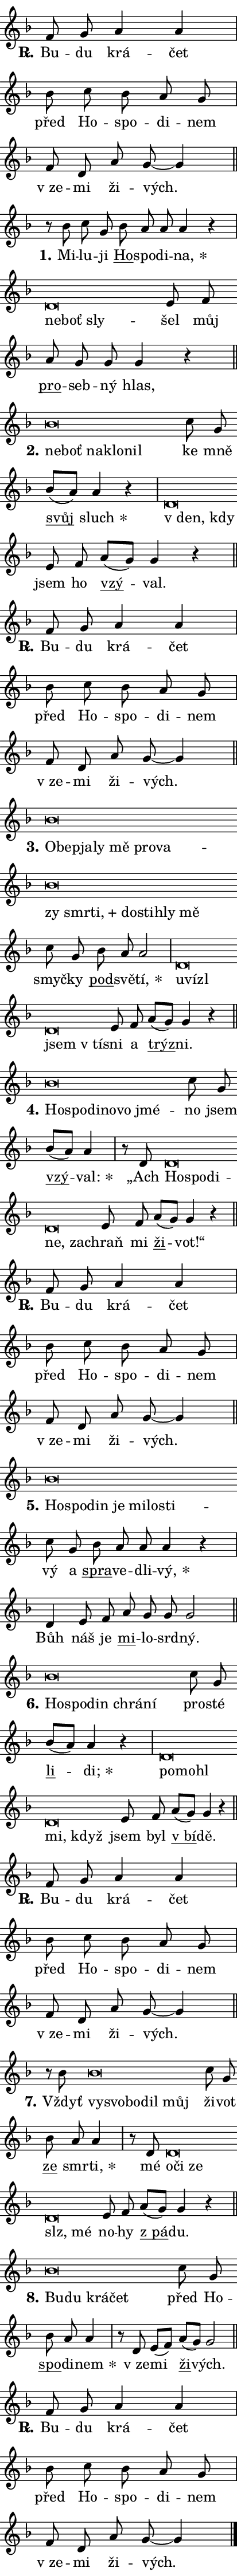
\version "2.22.1"
\header { tagline = "" }
\paper {
  indent = 0\cm
  top-margin = 0\cm
  right-margin = 0\cm
  bottom-margin = 0\cm
  left-margin = 0\cm
  paper-width = 7\cm
  page-breaking = #ly:one-page-breaking
  system-system-spacing.basic-distance = #11
  score-system-spacing.basic-distance = #11.3
  ragged-last = ##f
}


%% Author: Thomas Morley
%% https://lists.gnu.org/archive/html/lilypond-user/2020-05/msg00002.html
#(define (line-position grob)
"Returns position of @var[grob} in current system:
   @code{'start}, if at first time-step
   @code{'end}, if at last time-step
   @code{'middle} otherwise
"
  (let* ((col (ly:item-get-column grob))
         (ln (ly:grob-object col 'left-neighbor))
         (rn (ly:grob-object col 'right-neighbor))
         (col-to-check-left (if (ly:grob? ln) ln col))
         (col-to-check-right (if (ly:grob? rn) rn col))
         (break-dir-left
           (and
             (ly:grob-property col-to-check-left 'non-musical #f)
             (ly:item-break-dir col-to-check-left)))
         (break-dir-right
           (and
             (ly:grob-property col-to-check-right 'non-musical #f)
             (ly:item-break-dir col-to-check-right))))
        (cond ((eqv? 1 break-dir-left) 'start)
              ((eqv? -1 break-dir-right) 'end)
              (else 'middle))))

#(define (tranparent-at-line-position vctor)
  (lambda (grob)
  "Relying on @code{line-position} select the relevant enry from @var{vctor}.
Used to determine transparency,"
    (case (line-position grob)
      ((end) (not (vector-ref vctor 0)))
      ((middle) (not (vector-ref vctor 1)))
      ((start) (not (vector-ref vctor 2))))))

noteHeadBreakVisibility =
#(define-music-function (break-visibility)(vector?)
"Makes @code{NoteHead}s transparent relying on @var{break-visibility}"
#{
  \override NoteHead.transparent =
    #(tranparent-at-line-position break-visibility)
#})

#(define delete-ledgers-for-transparent-note-heads
  (lambda (grob)
    "Reads whether a @code{NoteHead} is transparent.
If so this @code{NoteHead} is removed from @code{'note-heads} from
@var{grob}, which is supposed to be @code{LedgerLineSpanner}.
As a result ledgers are not printed for this @code{NoteHead}"
    (let* ((nhds-array (ly:grob-object grob 'note-heads))
           (nhds-list
             (if (ly:grob-array? nhds-array)
                 (ly:grob-array->list nhds-array)
                 '()))
           ;; Relies on the transparent-property being done before
           ;; Staff.LedgerLineSpanner.after-line-breaking is executed.
           ;; This is fragile ...
           (to-keep
             (remove
               (lambda (nhd)
                 (ly:grob-property nhd 'transparent #f))
               nhds-list)))
      ;; TODO find a better method to iterate over grob-arrays, similiar
      ;; to filter/remove etc for lists
      ;; For now rebuilt from scratch
      (set! (ly:grob-object grob 'note-heads)  '())
      (for-each
        (lambda (nhd)
          (ly:pointer-group-interface::add-grob grob 'note-heads nhd))
        to-keep))))

hideNotes = {
  \noteHeadBreakVisibility #begin-of-line-visible
}
unHideNotes = {
  \noteHeadBreakVisibility #all-visible
}

% work-around for resetting accidentals
% https://lilypond.org/doc/v2.23/Documentation/notation/displaying-rhythms#unmetered-music
cadenzaMeasure = {
  \cadenzaOff
  \partial 1024 s1024
  \cadenzaOn
}

#(define-markup-command (accent layout props text) (markup?)
  "Underline accented syllable"
  (interpret-markup layout props
    #{\markup \override #'(offset . 4.3) \underline { #text }#}))

responsum = \markup \concat {
  "R" \hspace #-1.05 \path #0.1 #'((moveto 0 0.07) (lineto 0.9 0.8)) \hspace #0.05 "."
}

\layout {
    \context {
        \Staff
        \remove "Time_signature_engraver"
        \override LedgerLineSpanner.after-line-breaking = #delete-ledgers-for-transparent-note-heads
    }
    \context {
        \Voice {
            \override NoteHead.output-attributes = #'((class . "notehead"))
            \override Hairpin.height = #0.55
        }
    }
    \context {
        \Lyrics {
            \override StanzaNumber.output-attributes = #'((class . "stanzanumber"))
            \override LyricSpace.minimum-distance = #0.9
            \override LyricText.font-name = #"TeX Gyre Schola"
            \override LyricText.font-size = 1
            \override StanzaNumber.font-name = #"TeX Gyre Schola Bold"
            \override StanzaNumber.font-size = 1
        }
    }
}

% magnetic-lyrics.ily
%
%   written by
%     Jean Abou Samra <jean@abou-samra.fr>
%     Werner Lemberg <wl@gnu.org>
%
%   adapted by
%     Jiri Hon <jiri.hon@gmail.com>
%
% Version 2022-Apr-15

% https://www.mail-archive.com/lilypond-user@gnu.org/msg149350.html

#(define (Left_hyphen_pointer_engraver context)
   "Collect syllable-hyphen-syllable occurrences in lyrics and store
them in properties.  This engraver only looks to the left.  For
example, if the lyrics input is @code{foo -- bar}, it does the
following.

@itemize @bullet
@item
Set the @code{text} property of the @code{LyricHyphen} grob between
@q{foo} and @q{bar} to @code{foo}.

@item
Set the @code{left-hyphen} property of the @code{LyricText} grob with
text @q{foo} to the @code{LyricHyphen} grob between @q{foo} and
@q{bar}.
@end itemize

Use this auxiliary engraver in combination with the
@code{lyric-@/text::@/apply-@/magnetic-@/offset!} hook."
   (let ((hyphen #f)
         (text #f))
     (make-engraver
      (acknowledgers
       ((lyric-syllable-interface engraver grob source-engraver)
        (set! text grob)))
      (end-acknowledgers
       ((lyric-hyphen-interface engraver grob source-engraver)
        ;(when (not (grob::has-interface grob 'lyric-space-interface))
          (set! hyphen grob)));)
      ((stop-translation-timestep engraver)
       (when (and text hyphen)
         (ly:grob-set-object! text 'left-hyphen hyphen))
       (set! text #f)
       (set! hyphen #f)))))

#(define (lyric-text::apply-magnetic-offset! grob)
   "If the space between two syllables is less than the value in
property @code{LyricText@/.details@/.squash-threshold}, move the right
syllable to the left so that it gets concatenated with the left
syllable.

Use this function as a hook for
@code{LyricText@/.after-@/line-@/breaking} if the
@code{Left_@/hyphen_@/pointer_@/engraver} is active."
   (let ((hyphen (ly:grob-object grob 'left-hyphen #f)))
     (when hyphen
       (let ((left-text (ly:spanner-bound hyphen LEFT)))
         (when (grob::has-interface left-text 'lyric-syllable-interface)
           (let* ((common (ly:grob-common-refpoint grob left-text X))
                  (this-x-ext (ly:grob-extent grob common X))
                  (left-x-ext
                   (begin
                     ;; Trigger magnetism for left-text.
                     (ly:grob-property left-text 'after-line-breaking)
                     (ly:grob-extent left-text common X)))
                  ;; `delta` is the gap width between two syllables.
                  (delta (- (interval-start this-x-ext)
                            (interval-end left-x-ext)))
                  (details (ly:grob-property grob 'details))
                  (threshold (assoc-get 'squash-threshold details 0.2)))
             (when (< delta threshold)
               (let* (;; We have to manipulate the input text so that
                      ;; ligatures crossing syllable boundaries are not
                      ;; disabled.  For languages based on the Latin
                      ;; script this is essentially a beautification.
                      ;; However, for non-Western scripts it can be a
                      ;; necessity.
                      (lt (ly:grob-property left-text 'text))
                      (rt (ly:grob-property grob 'text))
                      (is-space (grob::has-interface hyphen 'lyric-space-interface))
                      (space (if is-space " " ""))
                      (space-markup (grob-interpret-markup grob " "))
                      (space-size (interval-length (ly:stencil-extent space-markup X)))
                      (extra-delta (if is-space space-size 0))
                      ;; Append new syllable.
                      (ltrt-space (if (and (string? lt) (string? rt))
                                (string-append lt space rt)
                                (make-concat-markup (list lt space rt))))
                      ;; Right-align `ltrt` to the right side.
                      (ltrt-space-markup (grob-interpret-markup
                               grob
                               (make-translate-markup
                                (cons (interval-length this-x-ext) 0)
                                (make-right-align-markup ltrt-space)))))
                 (begin
                   ;; Don't print `left-text`.
                   (ly:grob-set-property! left-text 'stencil #f)
                   ;; Set text and stencil (which holds all collected
                   ;; syllables so far) and shift it to the left.
                   (ly:grob-set-property! grob 'text ltrt-space)
                   (ly:grob-set-property! grob 'stencil ltrt-space-markup)
                   (ly:grob-translate-axis! grob (- (- delta extra-delta)) X))))))))))


#(define (lyric-hyphen::displace-bounds-first grob)
   ;; Make very sure this callback isn't triggered too early.
   (let ((left (ly:spanner-bound grob LEFT))
         (right (ly:spanner-bound grob RIGHT)))
     (ly:grob-property left 'after-line-breaking)
     (ly:grob-property right 'after-line-breaking)
     (ly:lyric-hyphen::print grob)))

squashThreshold = #0.4

\layout {
  \context {
    \Lyrics
    \consists #Left_hyphen_pointer_engraver
    \override LyricText.after-line-breaking =
      #lyric-text::apply-magnetic-offset!
    \override LyricHyphen.stencil = #lyric-hyphen::displace-bounds-first
    \override LyricText.details.squash-threshold = \squashThreshold
    \override LyricHyphen.minimum-distance = 0
    \override LyricHyphen.minimum-length = \squashThreshold
  }
}

squash = \override LyricText.details.squash-threshold = 9999
unSquash = \override LyricText.details.squash-threshold = \squashThreshold

left = \override LyricText.self-alignment-X = #LEFT
unLeft = \revert LyricText.self-alignment-X

starOffset = #(lambda (grob) 
                (let ((x_offset (ly:self-alignment-interface::aligned-on-x-parent grob)))
                  (if (= x_offset 0) 0 (+ x_offset 1.2))))

star = #(define-music-function (syllable)(string?)
"Append star separator at the end of a syllable"
#{
  \once \override LyricText.X-offset = #starOffset
  \lyricmode { \markup {
    #syllable
    \override #'((font-name . "TeX Gyre Schola Bold")) \hspace #0.2 \lower #0.65 \larger "*"
  } }
#})

starAccent = #(define-music-function (syllable)(string?)
"Append star separator at the end of a syllable and make accent"
#{
  \once \override LyricText.X-offset = #starOffset
  \lyricmode { \markup {
    \accent #syllable
    \override #'((font-name . "TeX Gyre Schola Bold")) \hspace #0.2 \lower #0.65 \larger "*"
  } }
#})

breath = #(define-music-function (syllable)(string?)
"Append breathing indicator at the end of a syllable"
#{
  \lyricmode { \markup { #syllable "+" } }
#})

optionalBreath = #(define-music-function (syllable)(string?)
"Append optional breathing indicator at the end of a syllable"
#{
  \lyricmode { \markup { #syllable "(+)" } }
#})


\score {
    <<
        \new Voice = "melody" { \cadenzaOn \key f \major \relative { f'8 g a4 a \cadenzaMeasure \bar "|" bes8 c bes a g \cadenzaMeasure \bar "|" f d a' g~ g4 \cadenzaMeasure \bar "||" \break } }
        \new Lyrics \lyricsto "melody" { \lyricmode { \set stanza = \responsum
Bu -- du krá -- čet před Ho -- spo -- di -- nem "v ze" -- mi ži -- vých. } }
    >>
    \layout {}
}

\score {
    <<
        \new Voice = "melody" { \cadenzaOn \key f \major \relative { r8 bes' c8 g \bar "" bes a a a4 r \cadenzaMeasure \bar "|" d,\breve*1/16 \hideNotes \breve*1/16 \breve*1/16 \bar "" \unHideNotes e8 f \bar "" a g g g4 r \cadenzaMeasure \bar "||" \break } }
        \new Lyrics \lyricsto "melody" { \lyricmode { \set stanza = "1."
Mi -- lu -- ji \markup \accent Ho -- spo -- di -- \star na, \left ne -- \squash boť sly -- \unLeft \unSquash šel můj \markup \accent pro -- seb -- ný hlas, } }
    >>
    \layout {}
}

\score {
    <<
        \new Voice = "melody" { \cadenzaOn \key f \major \relative { bes'\breve*1/16 \hideNotes \breve*1/16 \bar "" \breve*1/16 \bar "" \breve*1/16 \breve*1/16 \bar "" \unHideNotes c8 g \bar "" bes[( a)] a4 r \cadenzaMeasure \bar "|" d,\breve*1/16 \hideNotes \breve*1/16 \bar "" \unHideNotes e8 f \bar "" a[( g)] g4 r \cadenzaMeasure \bar "||" \break } }
        \new Lyrics \lyricsto "melody" { \lyricmode { \set stanza = "2."
\left ne -- \squash boť na -- klo -- nil \unLeft \unSquash ke mně \markup \accent svůj \star sluch \left "v den," \squash kdy \unLeft \unSquash jsem ho \markup \accent vzý -- val. } }
    >>
    \layout {}
}

\score {
    <<
        \new Voice = "melody" { \cadenzaOn \key f \major \relative { f'8 g a4 a \cadenzaMeasure \bar "|" bes8 c bes a g \cadenzaMeasure \bar "|" f d a' g~ g4 \cadenzaMeasure \bar "||" \break } }
        \new Lyrics \lyricsto "melody" { \lyricmode { \set stanza = \responsum
Bu -- du krá -- čet před Ho -- spo -- di -- nem "v ze" -- mi ži -- vých. } }
    >>
    \layout {}
}

\score {
    <<
        \new Voice = "melody" { \cadenzaOn \key f \major \relative { bes'\breve*1/16 \hideNotes \breve*1/16 \bar "" \breve*1/16 \bar "" \breve*1/16 \bar "" \breve*1/16 \bar "" \breve*1/16 \bar "" \breve*1/16 \bar "" \breve*1/16 \bar "" \breve*1/16 \bar "" \breve*1/16 \bar "" \breve*1/16 \bar "" \breve*1/16 \bar "" \breve*1/16 \breve*1/16 \bar "" \unHideNotes c8 g \bar "" bes a a2 \cadenzaMeasure \bar "|" d,\breve*1/16 \hideNotes \breve*1/16 \bar "" \breve*1/16 \bar "" \breve*1/16 \breve*1/16 \bar "" \unHideNotes e8 f \bar "" a[( g)] g4 r \cadenzaMeasure \bar "||" \break } }
        \new Lyrics \lyricsto "melody" { \lyricmode { \set stanza = "3."
\left O -- \squash be -- pja -- ly mě pro -- va -- zy smr -- \breath "ti," do -- sti -- hly mě \unLeft \unSquash smyč -- ky \markup \accent pod -- svě -- \star tí, \left u -- \squash ví -- zl jsem "v tí" -- \unLeft \unSquash sni a \markup \accent trýz -- ni. } }
    >>
    \layout {}
}

\score {
    <<
        \new Voice = "melody" { \cadenzaOn \key f \major \relative { bes'\breve*1/16 \hideNotes \breve*1/16 \bar "" \breve*1/16 \bar "" \breve*1/16 \bar "" \breve*1/16 \breve*1/16 \bar "" \unHideNotes c8 g \bar "" bes[( a)] a4 \cadenzaMeasure \bar "|" r8 d,8 d\breve*1/16 \hideNotes \breve*1/16 \bar "" \breve*1/16 \bar "" \breve*1/16 \breve*1/16 \bar "" \unHideNotes e8 f \bar "" a[( g)] g4 r \cadenzaMeasure \bar "||" \break } }
        \new Lyrics \lyricsto "melody" { \lyricmode { \set stanza = "4."
\left Ho -- \squash spo -- di -- no -- vo jmé -- \unLeft \unSquash no jsem \markup \accent vzý -- \star val: „Ach \left Ho -- \squash spo -- di -- ne, za -- \unLeft \unSquash chraň mi \markup \accent ži -- vot!“ } }
    >>
    \layout {}
}

\score {
    <<
        \new Voice = "melody" { \cadenzaOn \key f \major \relative { f'8 g a4 a \cadenzaMeasure \bar "|" bes8 c bes a g \cadenzaMeasure \bar "|" f d a' g~ g4 \cadenzaMeasure \bar "||" \break } }
        \new Lyrics \lyricsto "melody" { \lyricmode { \set stanza = \responsum
Bu -- du krá -- čet před Ho -- spo -- di -- nem "v ze" -- mi ži -- vých. } }
    >>
    \layout {}
}

\score {
    <<
        \new Voice = "melody" { \cadenzaOn \key f \major \relative { bes'\breve*1/16 \hideNotes \breve*1/16 \bar "" \breve*1/16 \bar "" \breve*1/16 \bar "" \breve*1/16 \bar "" \breve*1/16 \breve*1/16 \bar "" \unHideNotes c8 g \bar "" bes a a a4 r \cadenzaMeasure \bar "|" d,4 e8 f \bar "" a g g g2 \cadenzaMeasure \bar "||" \break } }
        \new Lyrics \lyricsto "melody" { \lyricmode { \set stanza = "5."
\left Ho -- \squash spo -- din je mi -- lo -- sti -- \unLeft \unSquash vý a \markup \accent spra -- ve -- dli -- \star vý, Bůh náš je \markup \accent mi -- lo -- srd -- ný. } }
    >>
    \layout {}
}

\score {
    <<
        \new Voice = "melody" { \cadenzaOn \key f \major \relative { bes'\breve*1/16 \hideNotes \breve*1/16 \bar "" \breve*1/16 \bar "" \breve*1/16 \breve*1/16 \bar "" \unHideNotes c8 g \bar "" bes[( a)] a4 r \cadenzaMeasure \bar "|" d,\breve*1/16 \hideNotes \breve*1/16 \bar "" \breve*1/16 \bar "" \breve*1/16 \breve*1/16 \bar "" \unHideNotes e8 f \bar "" a[( g)] g4 r \cadenzaMeasure \bar "||" \break } }
        \new Lyrics \lyricsto "melody" { \lyricmode { \set stanza = "6."
\left Ho -- \squash spo -- din chrá -- ní \unLeft \unSquash pro -- sté \markup \accent li -- \star di; \left po -- \squash mo -- hl mi, když \unLeft \unSquash jsem byl \markup \accent "v bí" -- dě. } }
    >>
    \layout {}
}

\score {
    <<
        \new Voice = "melody" { \cadenzaOn \key f \major \relative { f'8 g a4 a \cadenzaMeasure \bar "|" bes8 c bes a g \cadenzaMeasure \bar "|" f d a' g~ g4 \cadenzaMeasure \bar "||" \break } }
        \new Lyrics \lyricsto "melody" { \lyricmode { \set stanza = \responsum
Bu -- du krá -- čet před Ho -- spo -- di -- nem "v ze" -- mi ži -- vých. } }
    >>
    \layout {}
}

\score {
    <<
        \new Voice = "melody" { \cadenzaOn \key f \major \relative { r8 bes'8 bes\breve*1/16 \hideNotes \breve*1/16 \bar "" \breve*1/16 \bar "" \breve*1/16 \breve*1/16 \bar "" \unHideNotes c8 g \bar "" bes a a4 \cadenzaMeasure \bar "|" r8 d, d\breve*1/16 \hideNotes \breve*1/16 \bar "" \breve*1/16 \bar "" \breve*1/16 \breve*1/16 \bar "" \unHideNotes e8 f \bar "" a[( g)] g4 r \cadenzaMeasure \bar "||" \break } }
        \new Lyrics \lyricsto "melody" { \lyricmode { \set stanza = "7."
Vždyť \left vy -- \squash svo -- bo -- dil můj \unLeft \unSquash ži -- vot \markup \accent ze smr -- \star ti, mé \left o -- \squash či ze slz, mé \unLeft \unSquash no -- hy \markup \accent "z pá" -- du. } }
    >>
    \layout {}
}

\score {
    <<
        \new Voice = "melody" { \cadenzaOn \key f \major \relative { bes'\breve*1/16 \hideNotes \breve*1/16 \bar "" \breve*1/16 \breve*1/16 \bar "" \unHideNotes c8 g \bar "" bes a a4 \cadenzaMeasure \bar "|" r8 d,8 e8[( f)] \bar "" a[( g)] g2 \cadenzaMeasure \bar "||" \break } }
        \new Lyrics \lyricsto "melody" { \lyricmode { \set stanza = "8."
\left Bu -- \squash du krá -- čet \unLeft \unSquash před Ho -- \markup \accent spo -- di -- \star nem "v ze" -- mi \markup \accent ži -- vých. } }
    >>
    \layout {}
}

\score {
    <<
        \new Voice = "melody" { \cadenzaOn \key f \major \relative { f'8 g a4 a \cadenzaMeasure \bar "|" bes8 c bes a g \cadenzaMeasure \bar "|" f d a' g~ g4 \cadenzaMeasure \bar "||" \break } \bar "|." }
        \new Lyrics \lyricsto "melody" { \lyricmode { \set stanza = \responsum
Bu -- du krá -- čet před Ho -- spo -- di -- nem "v ze" -- mi ži -- vých. } }
    >>
    \layout {}
}
